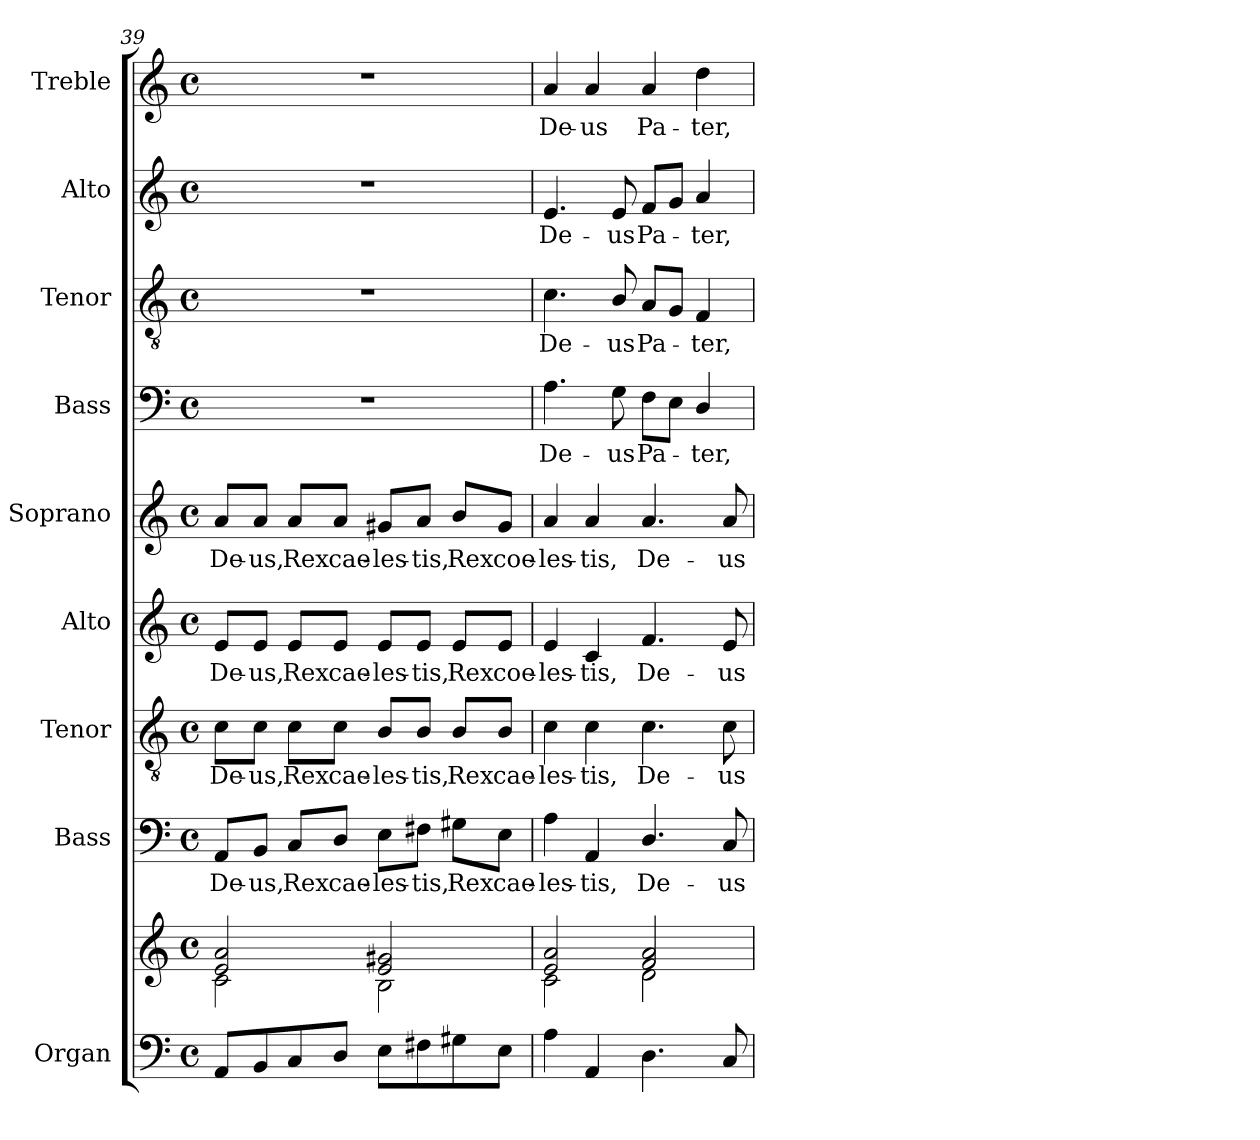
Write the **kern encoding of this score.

**kern	**kern	**kern	**text	**kern	**text	**kern	**text	**kern	**text	**kern	**text	**kern	**text	**kern	**text	**kern	**text
*part9	*part9	*part8	*part8	*part7	*part7	*part6	*part6	*part5	*part5	*part4	*part4	*part3	*part3	*part2	*part2	*part1	*part1
*staff10	*staff9	*staff8	*staff8	*staff7	*staff7	*staff6	*staff6	*staff5	*staff5	*staff4	*staff4	*staff3	*staff3	*staff2	*staff2	*staff1	*staff1
*I"Organ	*	*I"Bass	*	*I"Tenor	*	*I"Alto	*	*I"Soprano	*	*I"Bass	*	*I"Tenor	*	*I"Alto	*	*I"Treble	*
*I'Org.	*	*I'B.	*	*I'T.	*	*I'A.	*	*I'S.	*	*I'B.	*	*I'T.	*	*I'A.	*	*I'Tr.	*
*clefF4	*clefG2	*clefF4	*	*clefGv2	*	*clefG2	*	*clefG2	*	*clefF4	*	*clefGv2	*	*clefG2	*	*clefG2	*
*	*	*	*	*ITrd7c12	*	*	*	*	*	*	*	*ITrd7c12	*	*	*	*	*
*k[]	*k[]	*k[]	*	*k[]	*	*k[]	*	*k[]	*	*k[]	*	*k[]	*	*k[]	*	*k[]	*
*C:	*C:	*C:	*	*C:	*	*C:	*	*C:	*	*C:	*	*C:	*	*C:	*	*C:	*
*M4/4	*M4/4	*M4/4	*	*M4/4	*	*M4/4	*	*M4/4	*	*M4/4	*	*M4/4	*	*M4/4	*	*M4/4	*
*met(c)	*met(c)	*met(c)	*	*met(c)	*	*met(c)	*	*met(c)	*	*met(c)	*	*met(c)	*	*met(c)	*	*met(c)	*
=39	=39	=39	=39	=39	=39	=39	=39	=39	=39	=39	=39	=39	=39	=39	=39	=39	=39
*	*^	*	*	*	*	*	*	*	*	*	*	*	*	*	*	*	*
!	!	!	!	!LO:LY:b:color=#000000	!	!	!	!	!	!	!	!	!	!	!	!	!	!
!	!	!	!	!	!	!LO:LY:b:color=#000000	!	!	!	!	!	!	!	!	!	!	!	!
!	!	!	!	!	!	!	!	!LO:LY:b:color=#000000	!	!	!	!	!	!	!	!	!	!
!	!	!	!	!	!	!	!	!	!	!LO:LY:b:color=#000000	!	!	!	!	!	!	!	!
8AAi/L	2ei/ 2ai	2ci\	8AAi/L	De-	8Ci\L	De-	8ei/L	De-	8ai/L	De-	1r	.	1r	.	1r	.	1r	.
!	!	!	!	!LO:LY:b:color=#000000	!	!	!	!	!	!	!	!	!	!	!	!	!	!
!	!	!	!	!	!	!LO:LY:b:color=#000000	!	!	!	!	!	!	!	!	!	!	!	!
!	!	!	!	!	!	!	!	!LO:LY:b:color=#000000	!	!	!	!	!	!	!	!	!	!
!	!	!	!	!	!	!	!	!	!	!LO:LY:b:color=#000000	!	!	!	!	!	!	!	!
8BBi/	.	.	8BBi/J	-us,	8Ci\J	-us,	8ei/J	-us,	8ai/J	-us,	.	.	.	.	.	.	.	.
!	!	!	!	!LO:LY:b:color=#000000	!	!	!	!	!	!	!	!	!	!	!	!	!	!
!	!	!	!	!	!	!LO:LY:b:color=#000000	!	!	!	!	!	!	!	!	!	!	!	!
!	!	!	!	!	!	!	!	!LO:LY:b:color=#000000	!	!	!	!	!	!	!	!	!	!
!	!	!	!	!	!	!	!	!	!	!LO:LY:b:color=#000000	!	!	!	!	!	!	!	!
8Ci/	.	.	8Ci/L	Rex	8Ci\L	Rex	8ei/L	Rex	8ai/L	Rex	.	.	.	.	.	.	.	.
!	!	!	!	!LO:LY:b:color=#000000	!	!	!	!	!	!	!	!	!	!	!	!	!	!
!	!	!	!	!	!	!LO:LY:b:color=#000000	!	!	!	!	!	!	!	!	!	!	!	!
!	!	!	!	!	!	!	!	!LO:LY:b:color=#000000	!	!	!	!	!	!	!	!	!	!
!	!	!	!	!	!	!	!	!	!	!LO:LY:b:color=#000000	!	!	!	!	!	!	!	!
8Di/J	.	.	8Di/J	cae-	8Ci\J	cae-	8ei/J	cae-	8ai/J	cae-	.	.	.	.	.	.	.	.
!	!	!	!	!LO:LY:b:color=#000000	!	!	!	!	!	!	!	!	!	!	!	!	!	!
!	!	!	!	!	!	!LO:LY:b:color=#000000	!	!	!	!	!	!	!	!	!	!	!	!
!	!	!	!	!	!	!	!	!LO:LY:b:color=#000000	!	!	!	!	!	!	!	!	!	!
!	!	!	!	!	!	!	!	!	!	!LO:LY:b:color=#000000	!	!	!	!	!	!	!	!
8Ei\L	2ei/ 2g#Xi	2Bi\	8Ei\L	-les-	8BBi/L	-les-	8ei/L	-les-	8g#Xi/L	-les-	.	.	.	.	.	.	.	.
!	!	!	!	!LO:LY:b:color=#000000	!	!	!	!	!	!	!	!	!	!	!	!	!	!
!	!	!	!	!	!	!LO:LY:b:color=#000000	!	!	!	!	!	!	!	!	!	!	!	!
!	!	!	!	!	!	!	!	!LO:LY:b:color=#000000	!	!	!	!	!	!	!	!	!	!
!	!	!	!	!	!	!	!	!	!	!LO:LY:b:color=#000000	!	!	!	!	!	!	!	!
8F#Xi\	.	.	8F#Xi\J	-tis,	8BBi/J	-tis,	8ei/J	-tis,	8ai/J	-tis,	.	.	.	.	.	.	.	.
!	!	!	!	!LO:LY:b:color=#000000	!	!	!	!	!	!	!	!	!	!	!	!	!	!
!	!	!	!	!	!	!LO:LY:b:color=#000000	!	!	!	!	!	!	!	!	!	!	!	!
!	!	!	!	!	!	!	!	!LO:LY:b:color=#000000	!	!	!	!	!	!	!	!	!	!
!	!	!	!	!	!	!	!	!	!	!LO:LY:b:color=#000000	!	!	!	!	!	!	!	!
8G#Xi\	.	.	8G#Xi\L	Rex	8BBi/L	Rex	8ei/L	Rex	8bi/L	Rex	.	.	.	.	.	.	.	.
!	!	!	!	!LO:LY:b:color=#000000	!	!	!	!	!	!	!	!	!	!	!	!	!	!
!	!	!	!	!	!	!LO:LY:b:color=#000000	!	!	!	!	!	!	!	!	!	!	!	!
!	!	!	!	!	!	!	!	!LO:LY:b:color=#000000	!	!	!	!	!	!	!	!	!	!
!	!	!	!	!	!	!	!	!	!	!LO:LY:b:color=#000000	!	!	!	!	!	!	!	!
8Ei\J	.	.	8Ei\J	cae-	8BBi/J	cae-	8ei/J	coe-	8g#i/J	coe-	.	.	.	.	.	.	.	.
!!LO:PB:g=z
=40	=40	=40	=40	=40	=40	=40	=40	=40	=40	=40	=40	=40	=40	=40	=40	=40	=40	=40
!	!	!	!	!LO:LY:b:color=#000000	!	!	!	!	!	!	!	!	!	!	!	!	!	!
!	!	!	!	!	!	!LO:LY:b:color=#000000	!	!	!	!	!	!	!	!	!	!	!	!
!	!	!	!	!	!	!	!	!LO:LY:b:color=#000000	!	!	!	!	!	!	!	!	!	!
!	!	!	!	!	!	!	!	!	!	!LO:LY:b:color=#000000	!	!	!	!	!	!	!	!
!	!	!	!	!	!	!	!	!	!	!	!	!LO:LY:b:color=#000000	!	!	!	!	!	!
!	!	!	!	!	!	!	!	!	!	!	!	!	!	!LO:LY:b:color=#000000	!	!	!	!
!	!	!	!	!	!	!	!	!	!	!	!	!	!	!	!	!LO:LY:b:color=#000000	!	!
!	!	!	!	!	!	!	!	!	!	!	!	!	!	!	!	!	!	!LO:LY:b:color=#000000
4Ai\	2ei/ 2ai	2ci\	4Ai\	-les-	4Ci\	-les-	4ei/	-les-	4ai/	-les-	4.Ai\	De-	4.Ci\	De-	4.ei/	De-	4ai/	De-
!	!	!	!	!LO:LY:b:color=#000000	!	!	!	!	!	!	!	!	!	!	!	!	!	!
!	!	!	!	!	!	!LO:LY:b:color=#000000	!	!	!	!	!	!	!	!	!	!	!	!
!	!	!	!	!	!	!	!	!LO:LY:b:color=#000000	!	!	!	!	!	!	!	!	!	!
!	!	!	!	!	!	!	!	!	!	!LO:LY:b:color=#000000	!	!	!	!	!	!	!	!
!	!	!	!	!	!	!	!	!	!	!	!	!	!	!	!	!	!	!LO:LY:b:color=#000000
4AAi/	.	.	4AAi/	-tis,	4Ci\	-tis,	4ci/	-tis,	4ai/	-tis,	.	.	.	.	.	.	4ai/	-us
!	!	!	!	!	!	!	!	!	!	!	!	!LO:LY:b:color=#000000	!	!	!	!	!	!
!	!	!	!	!	!	!	!	!	!	!	!	!	!	!LO:LY:b:color=#000000	!	!	!	!
!	!	!	!	!	!	!	!	!	!	!	!	!	!	!	!	!LO:LY:b:color=#000000	!	!
.	.	.	.	.	.	.	.	.	.	.	8Gi\	-us	8BBi/	-us	8ei/	-us	.	.
!	!	!	!	!LO:LY:b:color=#000000	!	!	!	!	!	!	!	!	!	!	!	!	!	!
!	!	!	!	!	!	!LO:LY:b:color=#000000	!	!	!	!	!	!	!	!	!	!	!	!
!	!	!	!	!	!	!	!	!LO:LY:b:color=#000000	!	!	!	!	!	!	!	!	!	!
!	!	!	!	!	!	!	!	!	!	!LO:LY:b:color=#000000	!	!	!	!	!	!	!	!
!	!	!	!	!	!	!	!	!	!	!	!	!LO:LY:b:color=#000000	!	!	!	!	!	!
!	!	!	!	!	!	!	!	!	!	!	!	!	!	!LO:LY:b:color=#000000	!	!	!	!
!	!	!	!	!	!	!	!	!	!	!	!	!	!	!	!	!LO:LY:b:color=#000000	!	!
!	!	!	!	!	!	!	!	!	!	!	!	!	!	!	!	!	!	!LO:LY:b:color=#000000
4.Di\	2fi/ 2ai	2di\	4.Di/	De-	4.Ci\	De-	4.fi/	De-	4.ai/	De-	8Fi\L	Pa-	8AAi/L	Pa-	8fi/L	Pa-	4ai/	Pa-
.	.	.	.	.	.	.	.	.	.	.	8Ei\J	.	8GGi/J	.	8gi/J	.	.	.
!	!	!	!	!	!	!	!	!	!	!	!	!LO:LY:b:color=#000000	!	!	!	!	!	!
!	!	!	!	!	!	!	!	!	!	!	!	!	!	!LO:LY:b:color=#000000	!	!	!	!
!	!	!	!	!	!	!	!	!	!	!	!	!	!	!	!	!LO:LY:b:color=#000000	!	!
!	!	!	!	!	!	!	!	!	!	!	!	!	!	!	!	!	!	!LO:LY:b:color=#000000
.	.	.	.	.	.	.	.	.	.	.	4Di/	-ter,	4FFi/	-ter,	4ai/	-ter,	4ddi\	-ter,
!	!	!	!	!LO:LY:b:color=#000000	!	!	!	!	!	!	!	!	!	!	!	!	!	!
!	!	!	!	!	!	!LO:LY:b:color=#000000	!	!	!	!	!	!	!	!	!	!	!	!
!	!	!	!	!	!	!	!	!LO:LY:b:color=#000000	!	!	!	!	!	!	!	!	!	!
!	!	!	!	!	!	!	!	!	!	!LO:LY:b:color=#000000	!	!	!	!	!	!	!	!
8Ci/	.	.	8Ci/	-us	8Ci\	-us	8ei/	-us	8ai/	-us	.	.	.	.	.	.	.	.
*	*v	*v	*	*	*	*	*	*	*	*	*	*	*	*	*	*	*	*
=	=	=	=	=	=	=	=	=	=	=	=	=	=	=	=	=	=
*-	*-	*-	*-	*-	*-	*-	*-	*-	*-	*-	*-	*-	*-	*-	*-	*-	*-
